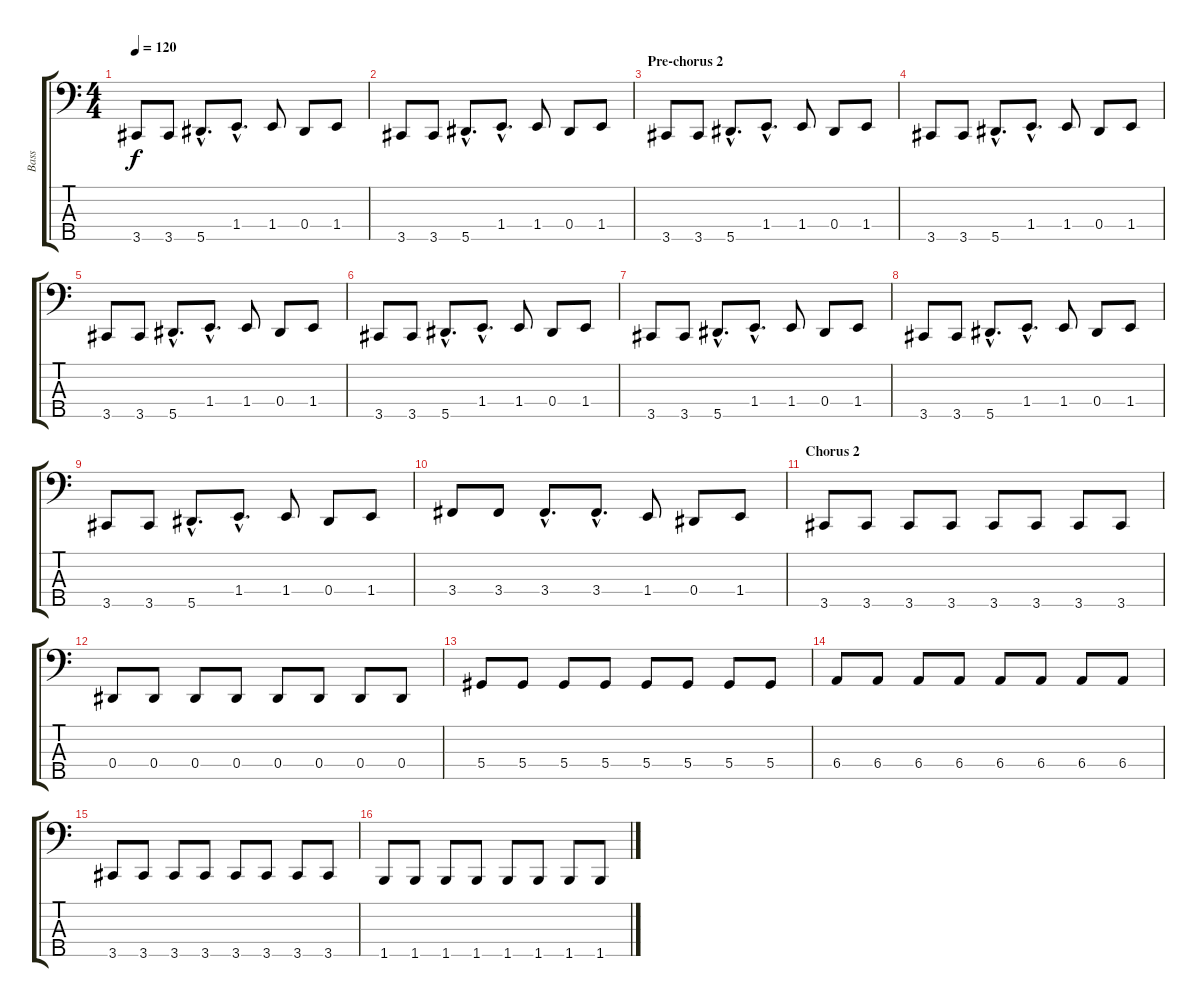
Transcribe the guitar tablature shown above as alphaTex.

\track ("Bass" "Bass") {instrument electricbasspick}
\staff {score tabs}
\tuning (Gb2 Db2 Ab1 Eb1 Bb0) {hide}
\ts (4 4)
\tempo 120
\clef f4
\ks c
3.5.8{dy f} 3.5.8 5.5{hac}.8{d} 1.4{hac}.8{d} 1.4.8 0.4.8 1.4.8 |
3.5.8 3.5.8 5.5{hac}.8{d} 1.4{hac}.8{d} 1.4.8 0.4.8 1.4.8 |
\section ("" "Pre-chorus 2")
3.5.8 3.5.8 5.5{hac}.8{d} 1.4{hac}.8{d} 1.4.8 0.4.8 1.4.8 |
3.5.8 3.5.8 5.5{hac}.8{d} 1.4{hac}.8{d} 1.4.8 0.4.8 1.4.8 |
3.5.8 3.5.8 5.5{hac}.8{d} 1.4{hac}.8{d} 1.4.8 0.4.8 1.4.8 |
3.5.8 3.5.8 5.5{hac}.8{d} 1.4{hac}.8{d} 1.4.8 0.4.8 1.4.8 |
3.5.8 3.5.8 5.5{hac}.8{d} 1.4{hac}.8{d} 1.4.8 0.4.8 1.4.8 |
3.5.8 3.5.8 5.5{hac}.8{d} 1.4{hac}.8{d} 1.4.8 0.4.8 1.4.8 |
3.5.8 3.5.8 5.5{hac}.8{d} 1.4{hac}.8{d} 1.4.8 0.4.8 1.4.8 |
3.4.8 3.4.8 3.4{hac}.8{d} 3.4{hac}.8{d} 1.4.8 0.4.8 1.4.8 |
\section ("" "Chorus 2")
3.5.8 3.5.8 3.5.8 3.5.8 3.5.8 3.5.8 3.5.8 3.5.8 |
0.4.8 0.4.8 0.4.8 0.4.8 0.4.8 0.4.8 0.4.8 0.4.8 |
5.4.8 5.4.8 5.4.8 5.4.8 5.4.8 5.4.8 5.4.8 5.4.8 |
6.4.8 6.4.8 6.4.8 6.4.8 6.4.8 6.4.8 6.4.8 6.4.8 |
3.5.8 3.5.8 3.5.8 3.5.8 3.5.8 3.5.8 3.5.8 3.5.8 |
1.5.8 1.5.8 1.5.8 1.5.8 1.5.8 1.5.8 1.5.8 1.5.8
